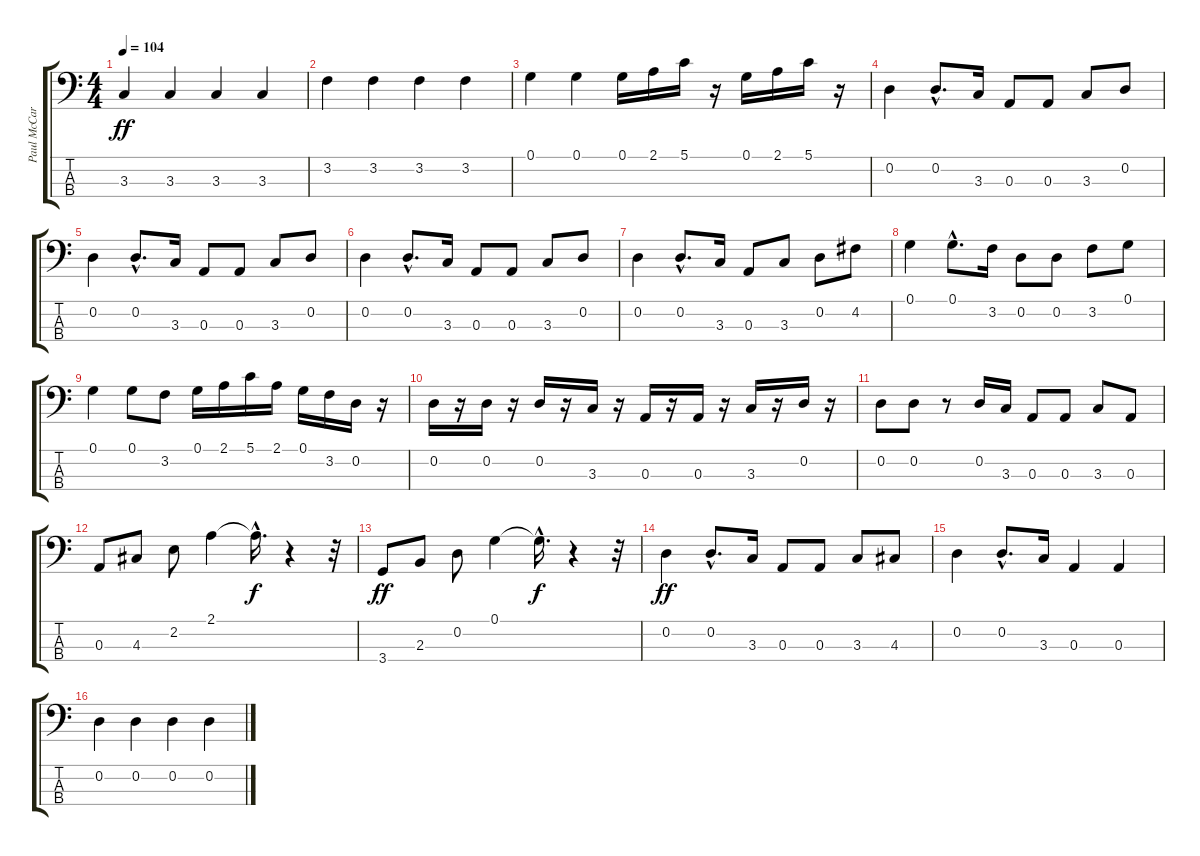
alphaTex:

\track ("Paul McCartney - Bass" "Paul McCar") {instrument electricbassfinger}
\staff {score tabs}
\tuning (G2 D2 A1 E1) {hide}
\ts (4 4)
\tempo 104
\clef f4
\ks c
3.3.4{dy ff} 3.3.4 3.3.4 3.3.4 |
3.2.4 3.2.4 3.2.4 3.2.4 |
0.1.4 0.1.4 0.1.16 2.1.16 5.1.16 r.16 0.1.16 2.1.16 5.1.16 r.16 |
0.2.4 0.2{hac}.8{d} 3.3.16 0.3.8 0.3.8 3.3.8 0.2.8 |
0.2.4 0.2{hac}.8{d} 3.3.16 0.3.8 0.3.8 3.3.8 0.2.8 |
0.2.4 0.2{hac}.8{d} 3.3.16 0.3.8 0.3.8 3.3.8 0.2.8 |
0.2.4 0.2{hac}.8{d} 3.3.16 0.3.8 3.3.8 0.2.8 4.2.8 |
0.1.4 0.1{hac}.8{d} 3.2.16 0.2.8 0.2.8 3.2.8 0.1.8 |
0.1.4 0.1.8 3.2.8 0.1.16 2.1.16 5.1.16 2.1.16 0.1.16 3.2.16 0.2.16 r.16 |
0.2.16 r.16 0.2.16 r.16 0.2.16 r.16 3.3.16 r.16 0.3.16 r.16 0.3.16 r.16 3.3.16 r.16 0.2.16 r.16 |
0.2.8 0.2.8 r.8 0.2.16 3.3.16 0.3.8 0.3.8 3.3.8 0.3.8 |
0.3.8 4.3.8 2.2.8 2.1.4 2.1{hac t}.16{d dy f} r.4 r.32 |
3.4.8{dy ff} 2.3.8 0.2.8 0.1.4 0.1{hac t}.16{d dy f} r.4 r.32 |
0.2.4{dy ff} 0.2{hac}.8{d} 3.3.16 0.3.8 0.3.8 3.3.8 4.3.8 |
0.2.4 0.2{hac}.8{d} 3.3.16 0.3.4 0.3.4 |
0.2.4 0.2.4 0.2.4 0.2.4
